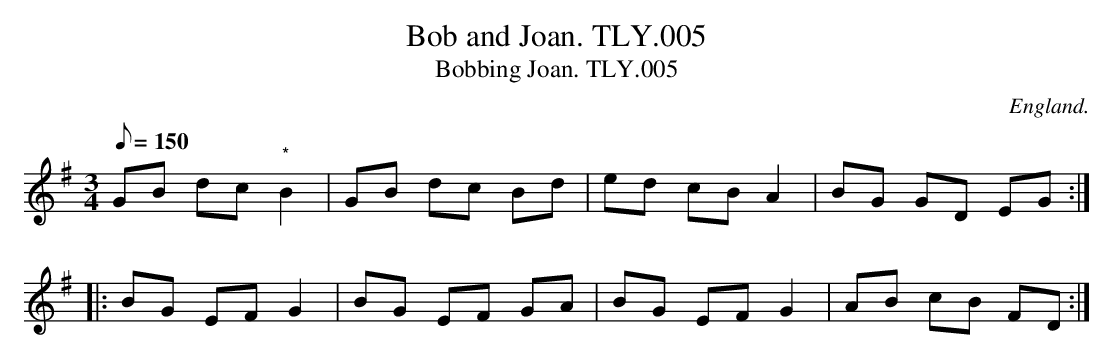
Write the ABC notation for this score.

X:1
T:Bob and Joan. TLY.005
T:Bobbing Joan. TLY.005
M:3/4
L:1/8
Q:150
O:England.
K:G
GB dc"*"B2|GB dc Bd|ed cB A2|BG GD EG:|!
|:BG EF G2|BG EF GA|BG EF G2|AB cB FD:|]
